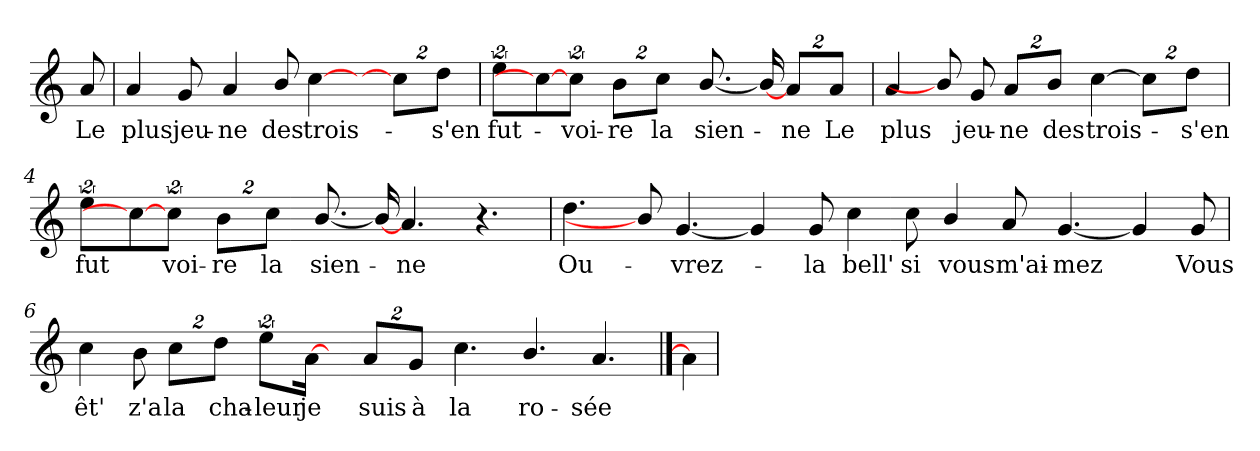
**kern	**text
*part1	*part1
*staff1	*staff1
*clefG2	*
*k[]	*
*C:	*
=	=
!	!LO:LY:b
8a/	Le
=1	=1
!	!LO:LY:b
4a/	plus
!	!LO:LY:b
8g/	jeu-
!	!LO:LY:b
4a/	-ne
!	!LO:LY:b
8b/	des
!	!LO:LY:b
[4cc\	trois-
8ryy	.
16%3cc\L]	.
!	!LO:LY:b
16%3dd\J	-s'en
=2	=2
!	!LO:LY:b
16%3ee\L	fut-
8cc\_	.
!	!LO:LY:b
16%3cc\J	-voi-
!	!LO:LY:b
16%3b\L	-re
!	!LO:LY:b
16%3cc\J	la
!	!LO:LY:b
[8.b/	sien-
16b/_	.
!	!LO:LY:b
16%3a/L	-ne
!	!LO:LY:b
16%3a/J	Le
=3	=3
!	!LO:LY:b
4a/	plus
8b/]	.
!	!LO:LY:b
8g/	jeu-
!	!LO:LY:b
16%3a/L	-ne
!	!LO:LY:b
16%3b/J	des
!	!LO:LY:b
[4cc\	trois-
16%3cc\L]	.
!	!LO:LY:b
16%3dd\J	-s'en
!!LO:LB:g=z
=4	=4
!	!LO:LY:b
16%3ee\L	fut
8cc\_	.
!	!LO:LY:b
16%3cc\J	voi-
!	!LO:LY:b
16%3b\L	-re
!	!LO:LY:b
16%3cc\J	la
!	!LO:LY:b
[8.b/	sien-
16b/_	.
!	!LO:LY:b
4.a/	-ne
4.r	.
=5	=5
!	!LO:LY:b
4.dd\	Ou-
8b/]	.
!	!LO:LY:b
[4.g/	-vrez-
4g/]	.
!	!LO:LY:b
8g/	-la
!	!LO:LY:b
4cc\	bell'
!	!LO:LY:b
8cc\	si
!	!LO:LY:b
4b/	vous
!	!LO:LY:b
8a/	m'ai-
!	!LO:LY:b
[4.g/	-mez
4g/]	.
!	!LO:LY:b
8g/	Vous
!!LO:LB:g=z
=6	=6
!	!LO:LY:b
4cc\	êt'
!	!LO:LY:b
8b\	z'a
!	!LO:LY:b
16%3cc\L	la
!	!LO:LY:b
16%3dd\J	cha-
!	!LO:LY:b
16%3ee\L	-leur
!	!LO:LY:b
[16a\J	je
8ryy	.
!	!LO:LY:b
16%3a/L	suis
!	!LO:LY:b
16%3g/J	à
!	!LO:LY:b
4.cc\	la
!	!LO:LY:b
4.b/	ro-
!	!LO:LY:b
4.a/	-sée
==7	==7
8a\J]	.
=	=
*-	*-
